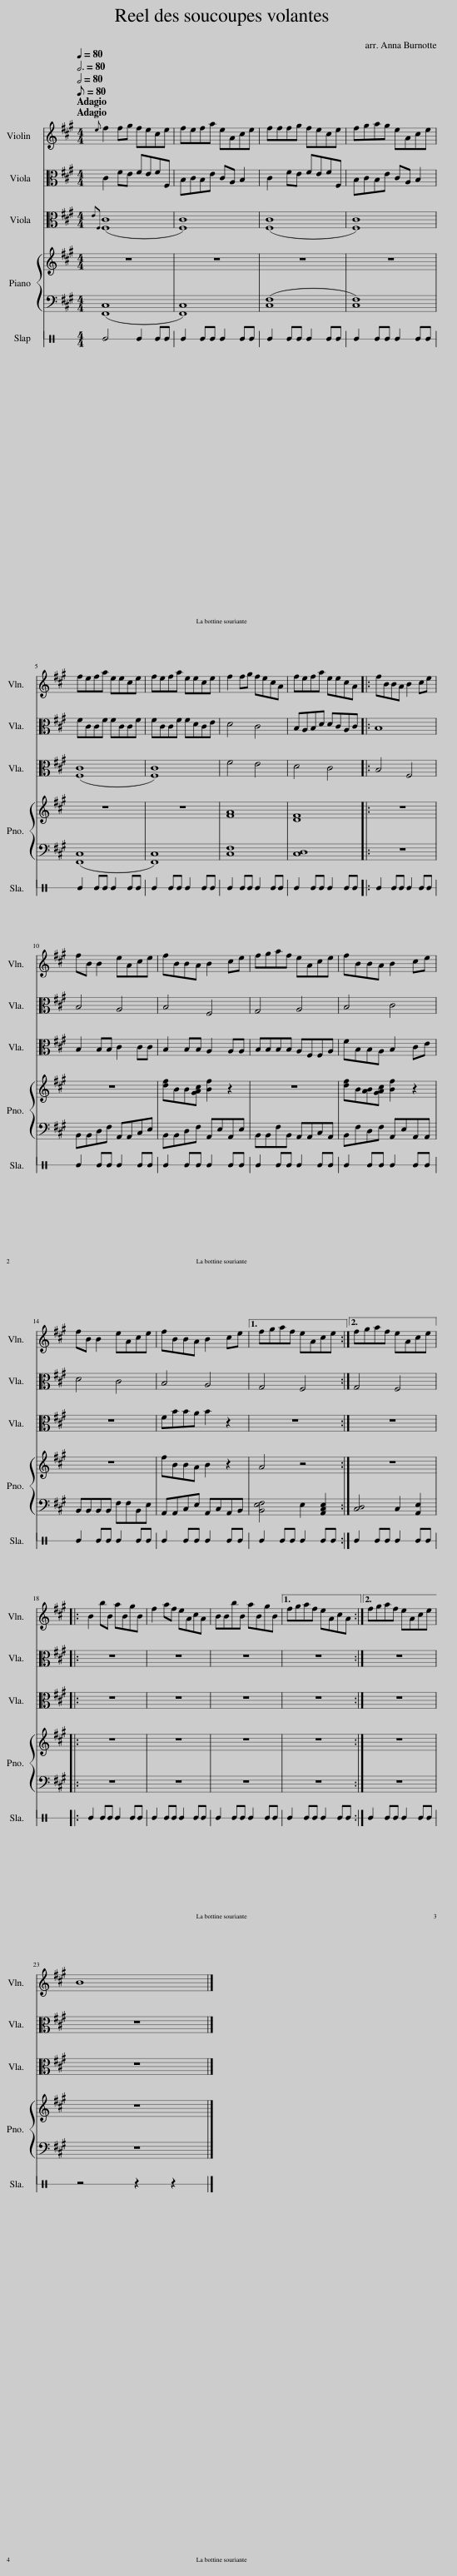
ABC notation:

X:1
%%score 1 2 3 { 4 | 5 } 6
L:1/8
Q:1/4=80
M:4/4
I:linebreak $
K:A
V:1 treble
V:2 alto
V:3 alto
V:4 treble
V:5 bass
V:6 perc stafflines=1
K:none
V:1
{e} f2 fg fece | fefa eAce | fffg fece | fgag eAce |$ fefa eece | %5
 fefa eece | f2 fg fecA | fefa eecA |: fBBA B2 ce |$ fB B2 eAce | %10
 fBBA B2 ce | fgaf eAce | fBBA B2 ce |$ fB B2 eAce | fBBA B2 ce |1 %15
 fgaf eAce :|2 fgaf eAce |:$ B2 bB aBgB | f2 af eAcA | BBbB aBgB |1 %20
 fgaf eAcA :|2 fgaf eAce ||$ B8 |] %23
V:2
 C2 FE FEFF, | B,CB,E CA, B,2 | C2 FE FEFF, | B,CB,E CA, B,2 |$ FCCF FCCF | %5
 FCCF FDCE | D4 C4 | B,A,B,D DCA,C |: B,8 |$ B,4 A,4 | %10
 B,4 F,4 | G,4 A,4 | B,4 C4 |$ D4 C4 | B,4 A,4 |1 %15
 G,4 F,4 :|2 G,4 F,4 |:$ z8 | z8 | z8 |1 %20
 z8 :|2 z8 ||$ z8 |] %23
V:3
{EF,} ([F,C]8 | [F,C]8) | ([F,C]8 | [F,C]8) |$ ([F,C]8 | %5
 [F,C]8) | F4 E4 | D4 C4 |: B,4 F,4 |$ B,2 B,B, C2 CC | %10
 B,2 B,B, A,2 A,A, | B,B,B,B, A,F,F,A, | FB,B,A, B,2 CE |$ z8 | FBBA B2 z2 |1 %15
 z8 :|2 z8 |:$ z8 | z8 | z8 |1 %20
 z8 :|2 z8 ||$ z8 |] %23
V:4
 z8 | z8 | z8 | z8 |$ z8 | %5
 z8 | [FA]8 | [DF]8 |: z8 |$ z8 | %10
 [df]BB[GAc] [Bf]2 z2 | z8 | [df]B[AB][GAc] [Bf]2 z2 |$ z8 | fBBA B2 z2 |1 %15
 A4 z4 :|2 z8 |:$ z8 | z8 | z8 |1 %20
 z8 :|2 z8 ||$ z8 |] %23
V:5
 ([F,,C,]8 | [F,,C,]8) | ([C,F,]8 | [C,F,]8) |$ ([F,,C,]8 | %5
 [F,,C,]8) | [C,F,]8 | [C,D,]8 |: z8 |$ B,,B,,D,F, A,,A,,C,E, | %10
 B,,B,,D,F, A,,E,A,,E, | B,,B,,F,B,, A,,A,,C,A,, | B,,F,D,F, A,,E,A,,A,, |$ B,,B,,B,,B,, F,F,B,,E, | A,,A,,C,E, A,,C,A,,B,, |1 %15
 [B,,E,F,]4 E,2 [A,,C,E,]2 :|2 [C,D,]4 C,2 [A,,E,]2 |:$ z8 | z8 | z8 |1 %20
 z8 :|2 z8 ||$ z8 |] %23
V:6
[K:C] E4 E2 EE | E2 EE E2 EE | E2 EE E2 EE | E2 EE E2 EE |$ E2 EE E2 EE | %5
 E2 EE E2 EE | E2 EE E2 EE | E2 EE E2 EE |: E2 EE E2 EE |$ E2 EE E2 EE | %10
 E2 EE E2 EE | E2 EE E2 EE | E2 EE E2 EE |$ E2 EE E2 EE | E2 EE E2 EE |1 %15
 E2 EE E2 EE :|2 E2 EE E2 EE |:$ E2 EE E2 EE | E2 EE E2 EE | E2 EE E2 EE |1 %20
 E2 EE E2 EE :|2 E2 EE E2 EE ||$ z4 z2 z2 |] %23
